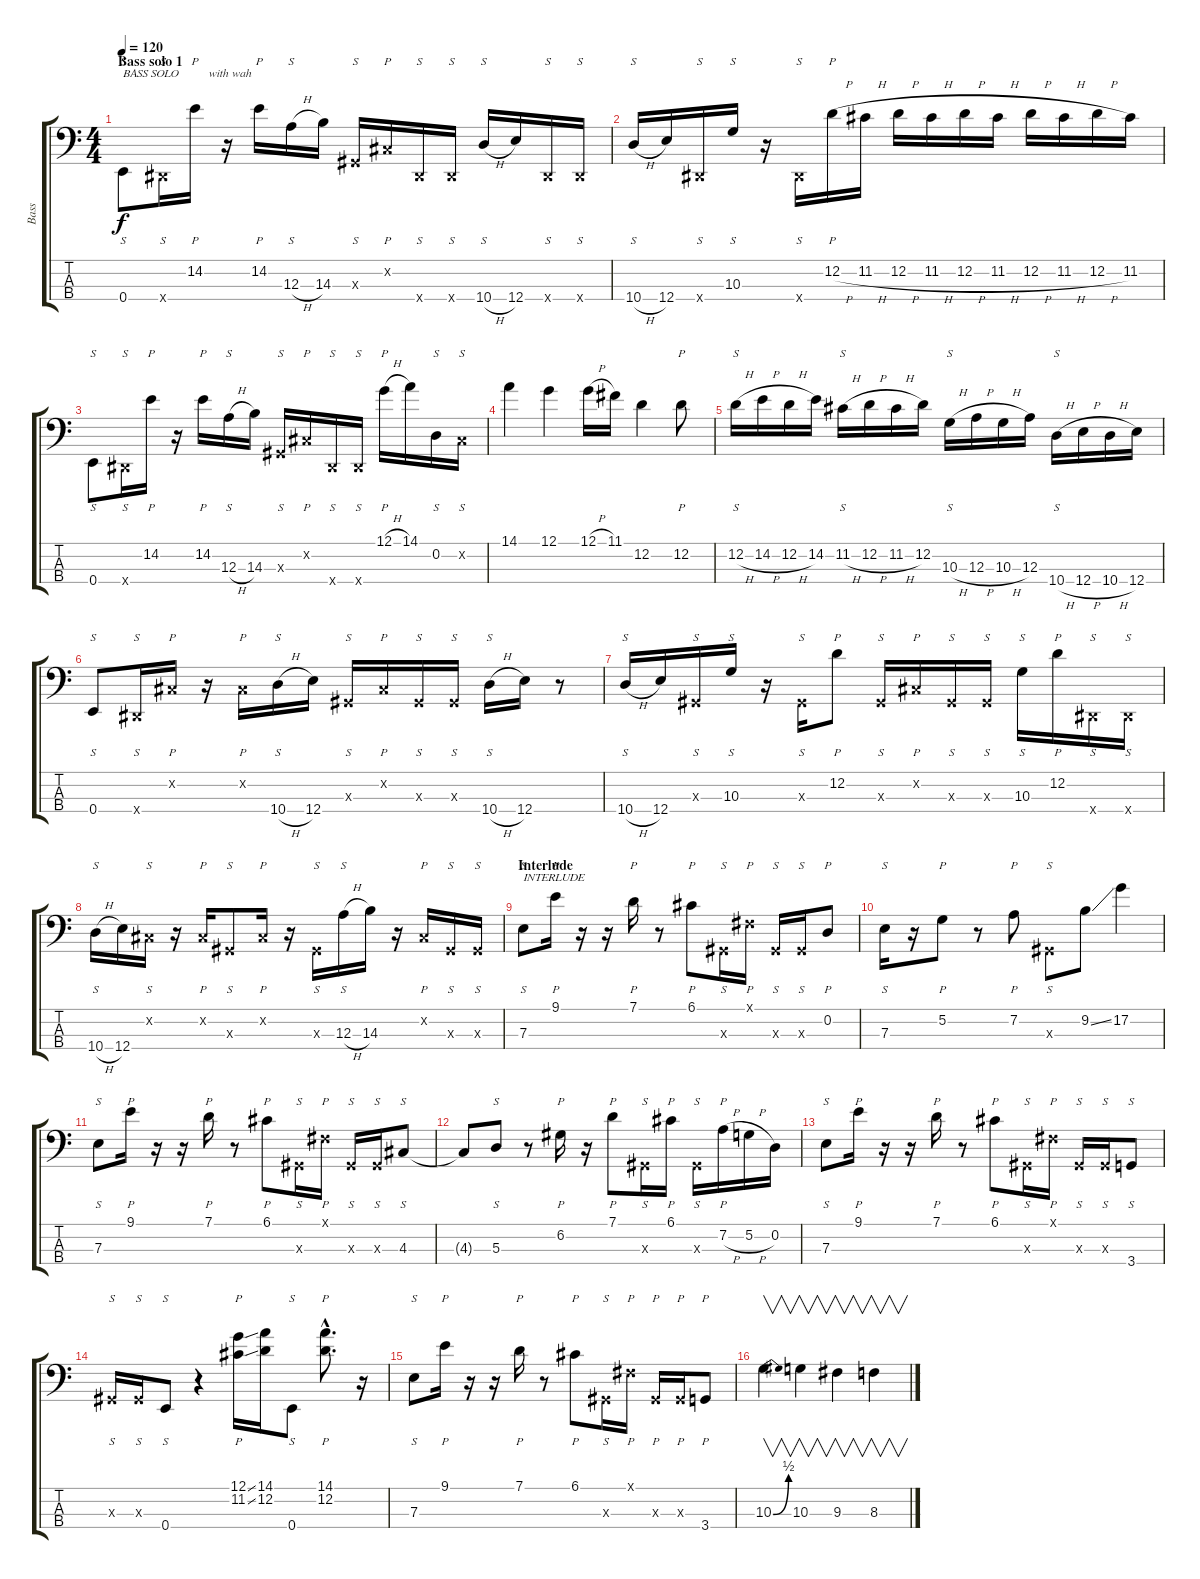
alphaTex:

\track ("Bass" "Bass") {instrument slapbass1}
\staff {score tabs}
\tuning (G2 D2 A1 E1) {hide}
\ts (4 4)
\section ("" "Bass solo 1")
\tempo 120
\clef f4
\ks c
0.4.8{s txt "BASS SOLO          with wah" dy f} -1.4{x}.16{s} 14.2.16{p} r.16 14.2.16{p} 12.3{h}.16{s} 14.3.16 -1.3{x}.16{s} -1.2{x}.16{p} -1.4{x}.16{s} -1.4{x}.16{s} 10.4{h}.16{s} 12.4.16 -1.4{x}.16{s} -1.4{x}.16{s} |
10.4{h}.16{s} 12.4.16 -1.4{x}.16{s} 10.3.16{s} r.16 -1.4{x}.16{s} 12.2{h}.16{p} 11.2{h}.16 12.2{h}.16 11.2{h}.16 12.2{h}.16 11.2{h}.16 12.2{h}.16 11.2{h}.16 12.2{h}.16 11.2.16 |
0.4.8{s} -1.4{x}.16{s} 14.2.16{p} r.16 14.2.16{p} 12.3{h}.16{s} 14.3.16 -1.3{x}.16{s} -1.2{x}.16{p} -1.4{x}.16{s} -1.4{x}.16{s} 12.1{h}.16{p} 14.1.16 0.2.16{s} -1.2{x}.16{s} |
14.1.4 12.1.4 12.1{h}.16 11.1.16 12.2.4 12.2.8{p} |
12.2{h}.16{s} 14.2{h}.16 12.2{h}.16 14.2.16 11.2{h}.16{s} 12.2{h}.16 11.2{h}.16 12.2.16 10.3{h}.16{s} 12.3{h}.16 10.3{h}.16 12.3.16 10.4{h}.16{s} 12.4{h}.16 10.4{h}.16 12.4.16 |
0.4.8{s} -1.4{x}.16{s} -1.2{x}.16{p} r.16 -1.2{x}.16{p} 10.4{h}.16{s} 12.4.16 -1.3{x}.16{s} -1.2{x}.16{p} -1.3{x}.16{s} -1.3{x}.16{s} 10.4{h}.16{s} 12.4.16 r.8 |
10.4{h}.16{s} 12.4.16 -1.3{x}.16{s} 10.3.16{s} r.16 -1.3{x}.16{s} 12.2.8{p} -1.3{x}.16{s} -1.2{x}.16{p} -1.3{x}.16{s} -1.3{x}.16{s} 10.3.16{s} 12.2.16{p} -1.4{x}.16{s} -1.4{x}.16{s} |
10.4{h}.16{s} 12.4.16 -1.2{x}.16{s} r.16 -1.2{x}.16{p} -1.3{x}.8{s} -1.2{x}.16{p} r.16 -1.3{x}.16{s} 12.3{h}.16{s} 14.3.16 r.16 -1.2{x}.16{p} -1.3{x}.16{s} -1.3{x}.16{s} |
\section ("" "Interlude")
7.3.8{s txt "INTERLUDE"} 9.1.16{p} r.16 r.16 7.1.16{p} r.8 6.1.8{p} -1.3{x}.16{s} -1.1{x}.16{p} -1.3{x}.16{s} -1.3{x}.16{s} 0.2.8{p} |
7.3.16{s} r.16 5.2.8{p} r.8 7.2.8{p} -1.3{x}.8{s} 9.2{ss}.8 17.2.4 |
7.3.8{s} 9.1.16{p} r.16 r.16 7.1.16{p} r.8 6.1.8{p} -1.3{x}.16{s} -1.1{x}.16{p} -1.3{x}.16{s} -1.3{x}.16{s} 4.3.8{s} |
4.3{t}.8 5.3.8{s} r.8 6.2.16{p} r.16 7.1.8{p} -1.3{x}.16{s} 6.1.16{p} -1.3{x}.16{s} 7.2{h}.16{p} 5.2{h}.16 0.2.16 |
7.3.8{s} 9.1.16{p} r.16 r.16 7.1.16{p} r.8 6.1.8{p} -1.3{x}.16{s} -1.1{x}.16{p} -1.3{x}.16{s} -1.3{x}.16{s} 3.4.8{s} |
-1.3{x}.16{s} -1.3{x}.16{s} 0.4.8{s} r.4 (12.1{ss} 11.2{ss}).16{p} (14.1 12.2).16 0.4.8{s} (14.1{hac} 12.2{hac}).8{p d} r.16 |
7.3.8{s} 9.1.16{p} r.16 r.16 7.1.16{p} r.8 6.1.8{p} -1.3{x}.16{s} -1.1{x}.16{p} -1.3{x}.16{p} -1.3{x}.16{p} 3.4.8{p} |
10.3{be (bend 0 0 60 2)}.4{v} 10.3.4{v} 9.3.4{v} 8.3.4{v}
